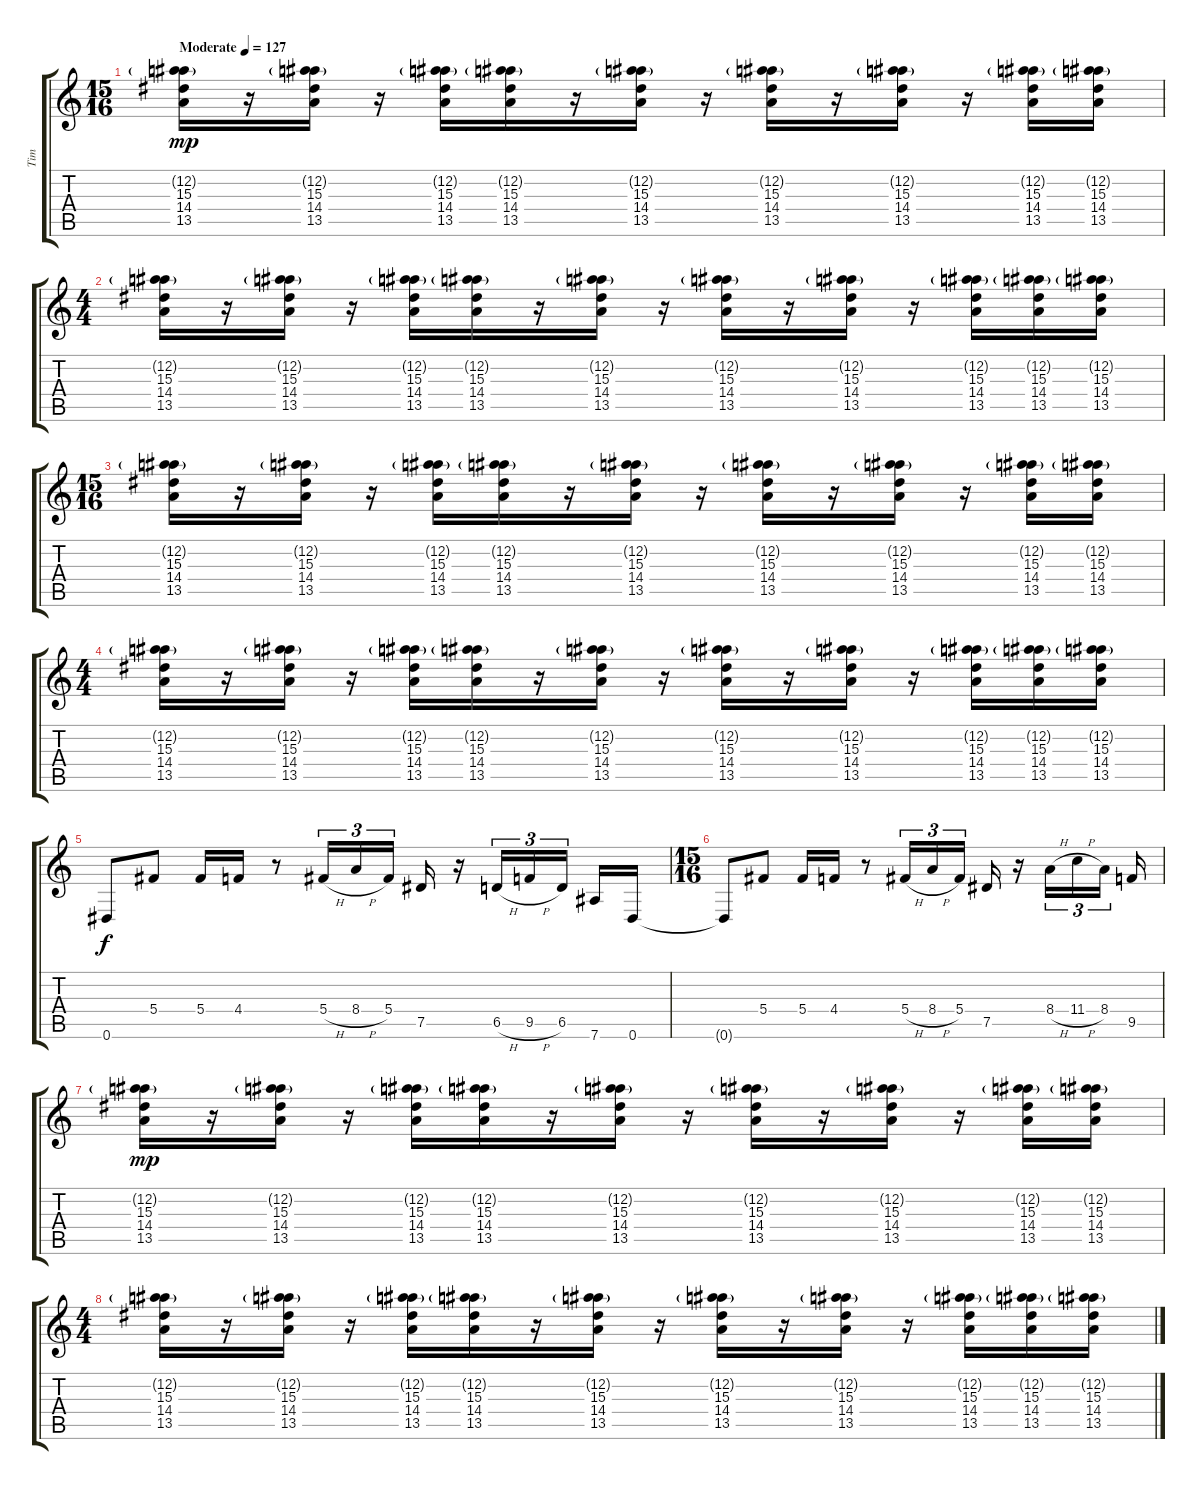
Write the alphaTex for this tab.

\track ("Tim" "Tim") {instrument overdrivenguitar}
\staff {score tabs}
\tuning (Eb4 Bb3 Gb3 Db3 Ab2 Eb2) {hide}
\ts (15 16)
\tempo (127 "Moderate")
\clef g2
\ks c
(12.2{g} 15.3 14.4 13.5).16{dy mp instrument overdrivenguitar} r.16 (12.2{g} 15.3 14.4 13.5).16 r.16 (12.2{g} 15.3 14.4 13.5).16 (12.2{g} 15.3 14.4 13.5).16 r.16 (12.2{g} 15.3 14.4 13.5).16 r.16 (12.2{g} 15.3 14.4 13.5).16 r.16 (12.2{g} 15.3 14.4 13.5).16 r.16 (12.2{g} 15.3 14.4 13.5).16 (12.2{g} 15.3 14.4 13.5).16 |
\ts (4 4)
(12.2{g} 15.3 14.4 13.5).16 r.16 (12.2{g} 15.3 14.4 13.5).16 r.16 (12.2{g} 15.3 14.4 13.5).16 (12.2{g} 15.3 14.4 13.5).16 r.16 (12.2{g} 15.3 14.4 13.5).16 r.16 (12.2{g} 15.3 14.4 13.5).16 r.16 (12.2{g} 15.3 14.4 13.5).16 r.16 (12.2{g} 15.3 14.4 13.5).16 (12.2{g} 15.3 14.4 13.5).16 (12.2{g} 15.3 14.4 13.5).16 |
\ts (15 16)
(12.2{g} 15.3 14.4 13.5).16 r.16 (12.2{g} 15.3 14.4 13.5).16 r.16 (12.2{g} 15.3 14.4 13.5).16 (12.2{g} 15.3 14.4 13.5).16 r.16 (12.2{g} 15.3 14.4 13.5).16 r.16 (12.2{g} 15.3 14.4 13.5).16 r.16 (12.2{g} 15.3 14.4 13.5).16 r.16 (12.2{g} 15.3 14.4 13.5).16 (12.2{g} 15.3 14.4 13.5).16 |
\ts (4 4)
(12.2{g} 15.3 14.4 13.5).16 r.16 (12.2{g} 15.3 14.4 13.5).16 r.16 (12.2{g} 15.3 14.4 13.5).16 (12.2{g} 15.3 14.4 13.5).16 r.16 (12.2{g} 15.3 14.4 13.5).16 r.16 (12.2{g} 15.3 14.4 13.5).16 r.16 (12.2{g} 15.3 14.4 13.5).16 r.16 (12.2{g} 15.3 14.4 13.5).16 (12.2{g} 15.3 14.4 13.5).16 (12.2{g} 15.3 14.4 13.5).16 |
0.6.8{dy f} 5.4.8 5.4.16 4.4.16 r.8 5.4{h}.16{tu (3 2)} 8.4{h}.16{tu (3 2)} 5.4.16{tu (3 2) beam splitsecondary} 7.5.16 r.16 6.5{h}.16{tu (3 2)} 9.5{h}.16{tu (3 2)} 6.5.16{tu (3 2) beam splitsecondary} 7.6.16 0.6.16 |
\ts (15 16)
0.6{t}.8 5.4.8 5.4.16 4.4.16 r.8 5.4{h}.16{tu (3 2)} 8.4{h}.16{tu (3 2)} 5.4.16{tu (3 2)} 7.5.16 r.16 8.4{h}.16{tu (3 2)} 11.4{h}.16{tu (3 2)} 8.4.16{tu (3 2) beam splitsecondary} 9.5.16 |
(12.2{g} 15.3 14.4 13.5).16{dy mp} r.16 (12.2{g} 15.3 14.4 13.5).16 r.16 (12.2{g} 15.3 14.4 13.5).16 (12.2{g} 15.3 14.4 13.5).16 r.16 (12.2{g} 15.3 14.4 13.5).16 r.16 (12.2{g} 15.3 14.4 13.5).16 r.16 (12.2{g} 15.3 14.4 13.5).16 r.16 (12.2{g} 15.3 14.4 13.5).16 (12.2{g} 15.3 14.4 13.5).16 |
\ts (4 4)
(12.2{g} 15.3 14.4 13.5).16 r.16 (12.2{g} 15.3 14.4 13.5).16 r.16 (12.2{g} 15.3 14.4 13.5).16 (12.2{g} 15.3 14.4 13.5).16 r.16 (12.2{g} 15.3 14.4 13.5).16 r.16 (12.2{g} 15.3 14.4 13.5).16 r.16 (12.2{g} 15.3 14.4 13.5).16 r.16 (12.2{g} 15.3 14.4 13.5).16 (12.2{g} 15.3 14.4 13.5).16 (12.2{g} 15.3 14.4 13.5).16
